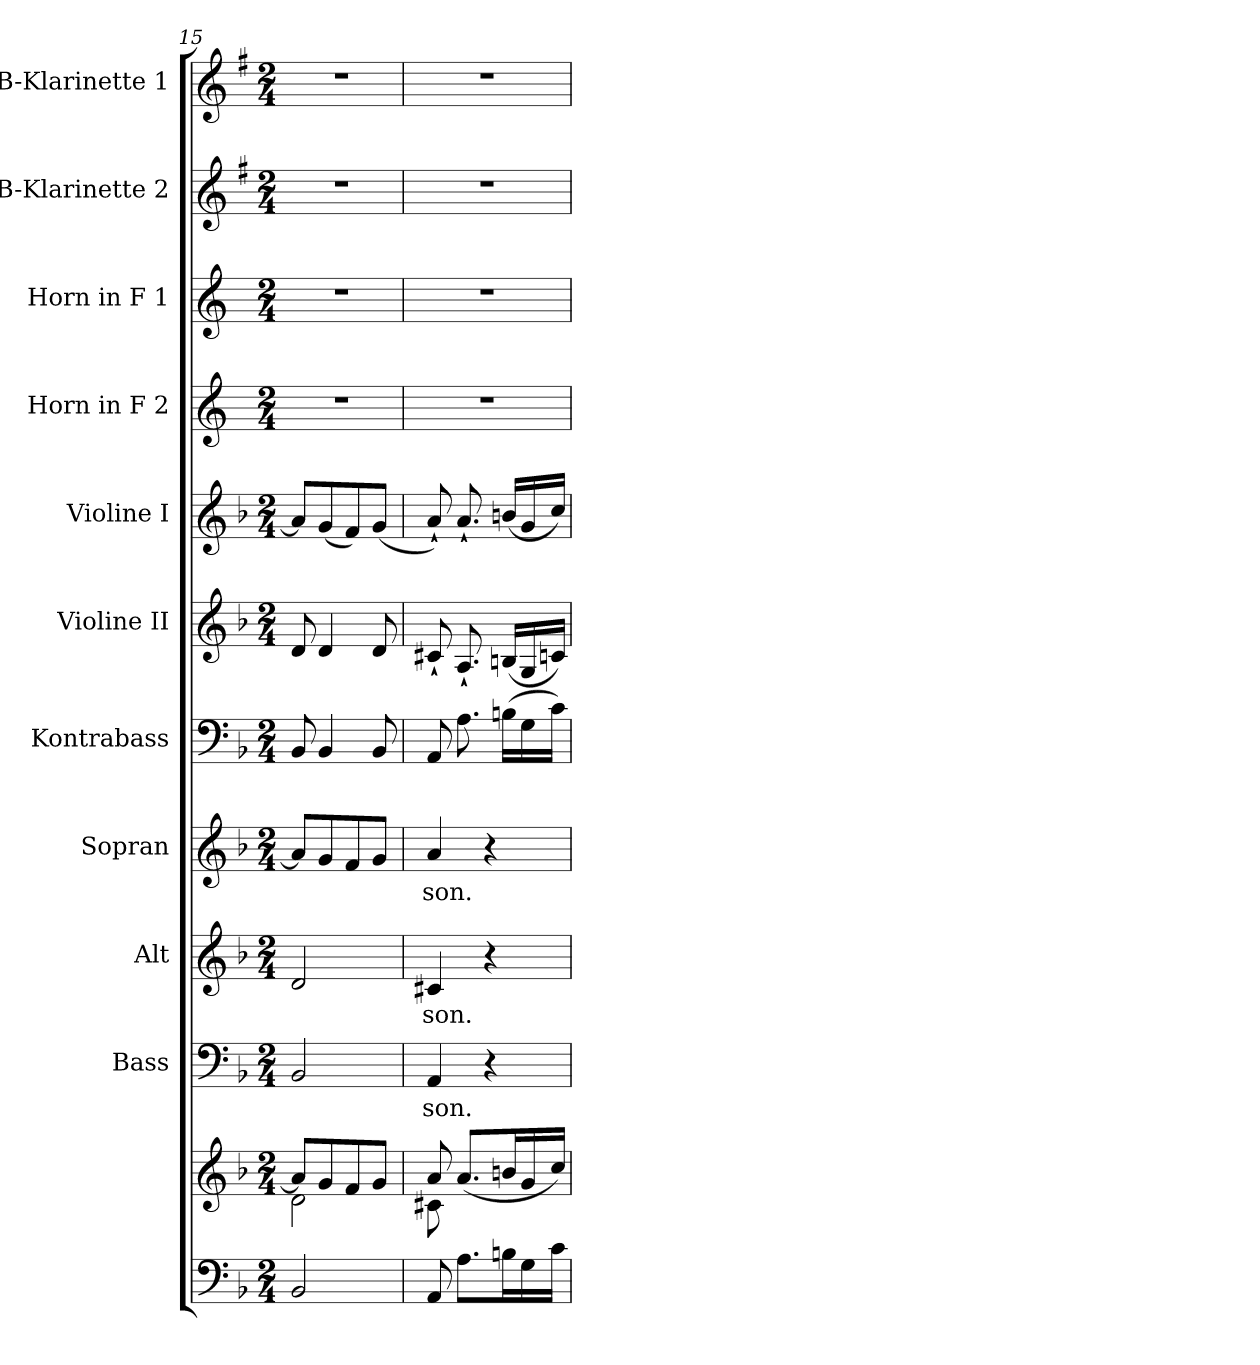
**kern	**kern	**kern	**text	**kern	**text	**kern	**text	**kern	**kern	**kern	**kern	**kern	**kern	**kern
*part11	*part11	*part10	*part10	*part9	*part9	*part8	*part8	*part7	*part6	*part5	*part4	*part3	*part2	*part1
*staff12	*staff11	*staff10	*staff10	*staff9	*staff9	*staff8	*staff8	*staff7	*staff6	*staff5	*staff4	*staff3	*staff2	*staff1
*	*	*I"Bass	*	*I"Alt	*	*I"Sopran	*	*I"Kontrabass	*I"Violine II	*I"Violine I	*I"Horn in F 2	*I"Horn in F 1	*I"B-Klarinette 2	*I"B-Klarinette 1
*	*	*I'B.	*	*I'A.	*	*I'S.	*	*I'Kb.	*I'Vl. II	*I'Vl. I	*	*	*I'B Kl. 2	*I'B Kl. 1
*clefF4	*clefG2	*clefF4	*	*clefG2	*	*clefG2	*	*clefF4	*clefG2	*clefG2	*clefG2	*clefG2	*clefG2	*clefG2
*	*	*	*	*	*	*	*	*ITrd7c12	*	*	*ITrd4c7	*ITrd4c7	*ITrd1c2	*ITrd1c2
*k[b-]	*k[b-]	*k[b-]	*	*k[b-]	*	*k[b-]	*	*k[b-]	*k[b-]	*k[b-]	*k[b-]	*k[b-]	*k[b-]	*k[b-]
*F:	*F:	*F:	*	*F:	*	*F:	*	*F:	*F:	*F:	*F:	*F:	*F:	*F:
*M2/4	*M2/4	*M2/4	*	*M2/4	*	*M2/4	*	*M2/4	*M2/4	*M2/4	*M2/4	*M2/4	*M2/4	*M2/4
=15	=15	=15	=15	=15	=15	=15	=15	=15	=15	=15	=15	=15	=15	=15
*	*^	*	*	*	*	*	*	*	*	*	*	*	*	*
2BB-/	8a/L]	2d\	2BB-/	.	2d/	.	8a/L]	.	8BBB-/	8d/	8a/L]	2r	2r	2r	2r
.	8g/	.	.	.	.	.	8g/	.	4BBB-/	4d/	(<8g/	.	.	.	.
.	8f/	.	.	.	.	.	8f/	.	.	.	8f/)	.	.	.	.
.	8g/J	.	.	.	.	.	8g/J	.	8BBB-/	8d/	(<8g/J	.	.	.	.
=16	=16	=16	=16	=16	=16	=16	=16	=16	=16	=16	=16	=16	=16	=16	=16
!	!	!	!	!LO:LY:b	!	!LO:LY:b	!	!LO:LY:b	!	!	!	!	!	!	!
8AA/	8a/	8c#X\	4AA/	-son.	4c#X/	-son.	4a/	-son.	8AAA/	8c#X`</	8a`</)	2r	2r	2r	2r
8.A\L	(<8.a/L	4.ryy	.	.	.	.	.	.	8.AA\	8.A`</	8.a`</	.	.	.	.
.	.	.	4r	.	4r	.	4r	.	.	.	.	.	.	.	.
16Bn\L	16bn/L	.	.	.	.	.	.	.	(>16BBn\LL	(<16Bn/LL	(<16bn/LL	.	.	.	.
16G\	16g/	.	.	.	.	.	.	.	16GG\	16G/	16g/	.	.	.	.
16c\JJ	16cc/JJ)	.	.	.	.	.	.	.	16C\JJ)	16cn/JJ)	16cc/JJ)	.	.	.	.
*	*v	*v	*	*	*	*	*	*	*	*	*	*	*	*	*
=	=	=	=	=	=	=	=	=	=	=	=	=	=	=
*-	*-	*-	*-	*-	*-	*-	*-	*-	*-	*-	*-	*-	*-	*-
